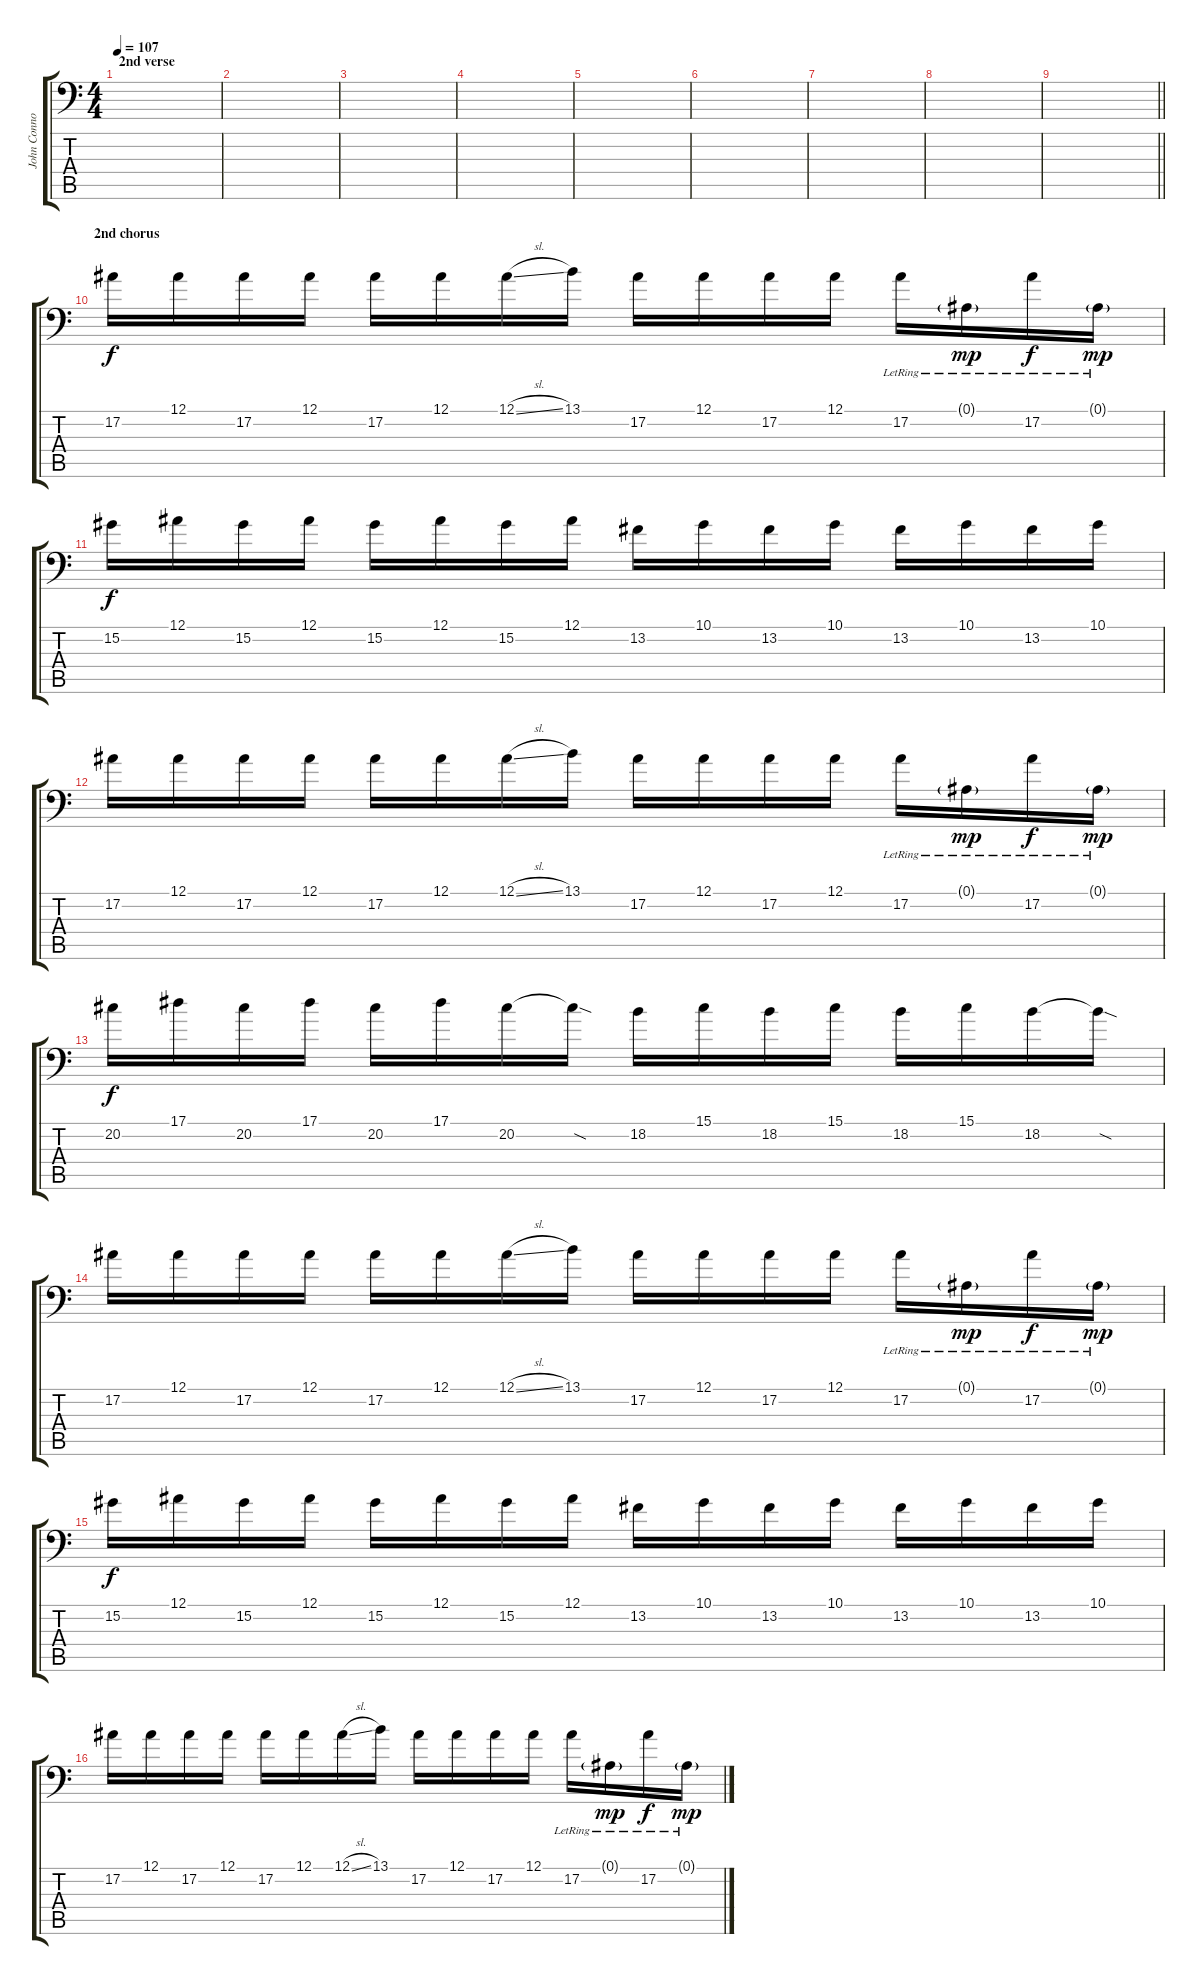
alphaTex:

\track ("John Connolly wah, fills" "John Conno") {instrument fx6goblins}
\staff {score tabs}
\tuning (Bb3 F3 Eb3 Bb2 F2 Bb1) {hide}
\ts (4 4)
\section ("" "2nd verse")
\tempo 107
\clef f4
\ks c
|
|
|
|
|
|
|
|
\barLineRight lightlight
|
\section ("" "2nd chorus")
17.2.16 12.1.16 17.2.16 12.1.16 17.2.16 12.1.16 12.1{sl}.16 13.1.16 17.2.16 12.1.16 17.2.16 12.1.16 17.2{lr}.16 0.1{g lr}.16{dy mp} 17.2{lr}.16{dy f} 0.1{g lr}.16{dy mp} |
15.2.16{dy f} 12.1.16 15.2.16 12.1.16 15.2.16 12.1.16 15.2.16 12.1.16 13.2.16 10.1.16 13.2.16 10.1.16 13.2.16 10.1.16 13.2.16 10.1.16 |
17.2.16 12.1.16 17.2.16 12.1.16 17.2.16 12.1.16 12.1{sl}.16 13.1.16 17.2.16 12.1.16 17.2.16 12.1.16 17.2{lr}.16 0.1{g lr}.16{dy mp} 17.2{lr}.16{dy f} 0.1{g lr}.16{dy mp} |
20.2.16{dy f} 17.1.16 20.2.16 17.1.16 20.2.16 17.1.16 20.2.16 20.2{sod t}.16 18.2.16 15.1.16 18.2.16 15.1.16 18.2.16 15.1.16 18.2.16 18.2{sod t}.16 |
17.2.16 12.1.16 17.2.16 12.1.16 17.2.16 12.1.16 12.1{sl}.16 13.1.16 17.2.16 12.1.16 17.2.16 12.1.16 17.2{lr}.16 0.1{g lr}.16{dy mp} 17.2{lr}.16{dy f} 0.1{g lr}.16{dy mp} |
15.2.16{dy f} 12.1.16 15.2.16 12.1.16 15.2.16 12.1.16 15.2.16 12.1.16 13.2.16 10.1.16 13.2.16 10.1.16 13.2.16 10.1.16 13.2.16 10.1.16 |
17.2.16 12.1.16 17.2.16 12.1.16 17.2.16 12.1.16 12.1{sl}.16 13.1.16 17.2.16 12.1.16 17.2.16 12.1.16 17.2{lr}.16 0.1{g lr}.16{dy mp} 17.2{lr}.16{dy f} 0.1{g lr}.16{dy mp}
